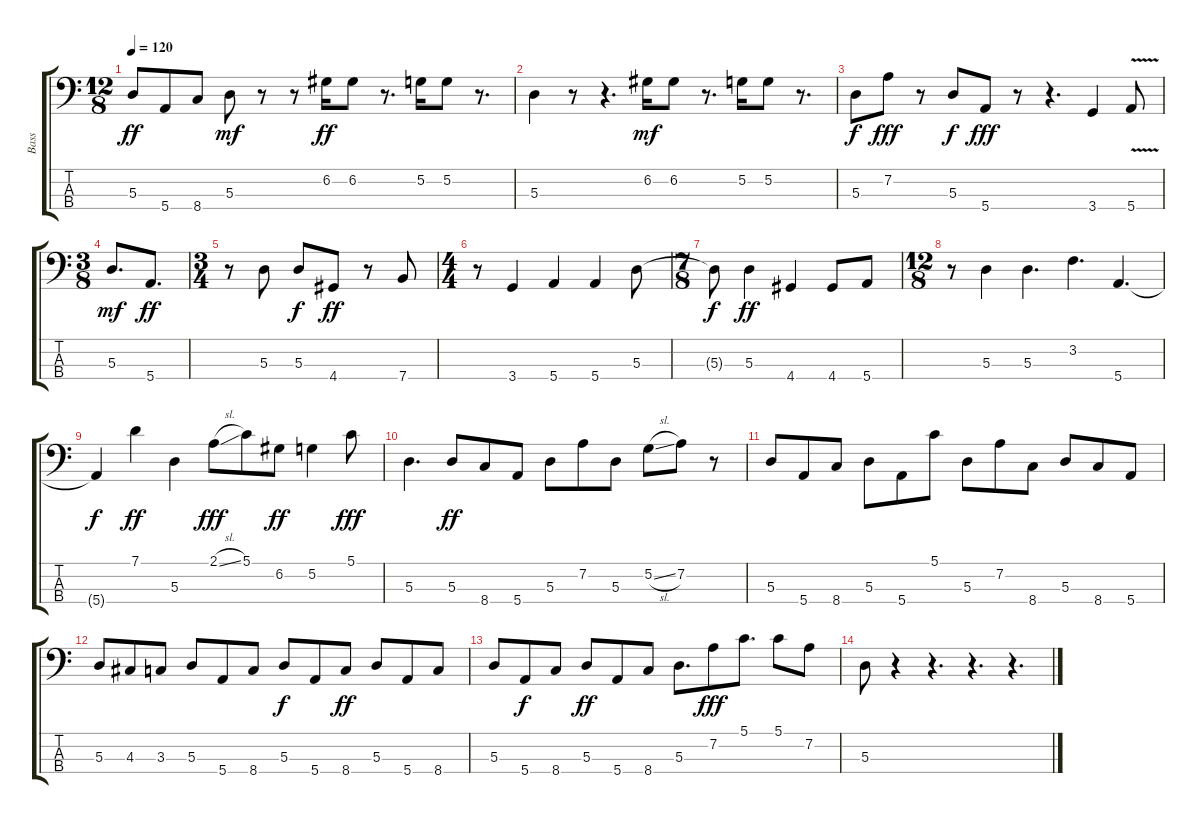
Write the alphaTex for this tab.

\track ("Bass" "Bass") {instrument electricbassfinger}
\staff {score tabs}
\tuning (G2 D2 A1 E1) {hide}
\ts (12 8)
\tempo 120
\clef f4
\ks c
5.3.8{dy ff} 5.4.8 8.4.8 5.3.8{dy mf} r.8 r.8 6.2.16{dy ff} 6.2.8 r.8{d} 5.2.16 5.2.8 r.8{d} |
5.3.4 r.8 r.4{d} 6.2.16{dy mf} 6.2.8 r.8{d} 5.2.16 5.2.8 r.8{d} |
5.3.8{dy f} 7.2.8{dy fff} r.8 5.3.8{dy f} 5.4.8{dy fff} r.8 r.4{d} 3.4.4 5.4{v}.8 |
\ts (3 8)
5.3.8{d dy mf} 5.4.8{d dy ff} |
\ts (3 4)
r.8 5.3.8 5.3.8{dy f} 4.4.8{dy ff} r.8 7.4.8 |
\ts (4 4)
r.8 3.4.4 5.4.4 5.4.4 5.3.8 |
\ts (7 8)
5.3{t}.8{dy f} 5.3.4{dy ff} 4.4.4 4.4.8 5.4.8 |
\ts (12 8)
r.8 5.3.4 5.3.4{d} 3.2.4{d} 5.4.4{d} |
5.4{t}.4{dy f} 7.1.4{dy ff} 5.3.4 2.1{sl}.8{dy fff} 5.1.8 6.2.8{dy ff} 5.2.4 5.1.8{dy fff} |
5.3.4{d} 5.3.8{dy ff} 8.4.8 5.4.8 5.3.8 7.2.8 5.3.8 5.2{sl}.8 7.2.8 r.8 |
5.3.8 5.4.8 8.4.8 5.3.8 5.4.8 5.1.8 5.3.8 7.2.8 8.4.8 5.3.8 8.4.8 5.4.8 |
5.3.8 4.3.8 3.3.8 5.3.8 5.4.8 8.4.8 5.3.8{dy f} 5.4.8 8.4.8{dy ff} 5.3.8 5.4.8 8.4.8 |
5.3.8 5.4.8{dy f} 8.4.8 5.3.8{dy ff} 5.4.8 8.4.8 5.3.8{d} 7.2.8{dy fff} 5.1.8{d} 5.1.8 7.2.8 |
5.3.8 r.4 r.4{d} r.4{d} r.4{d}
